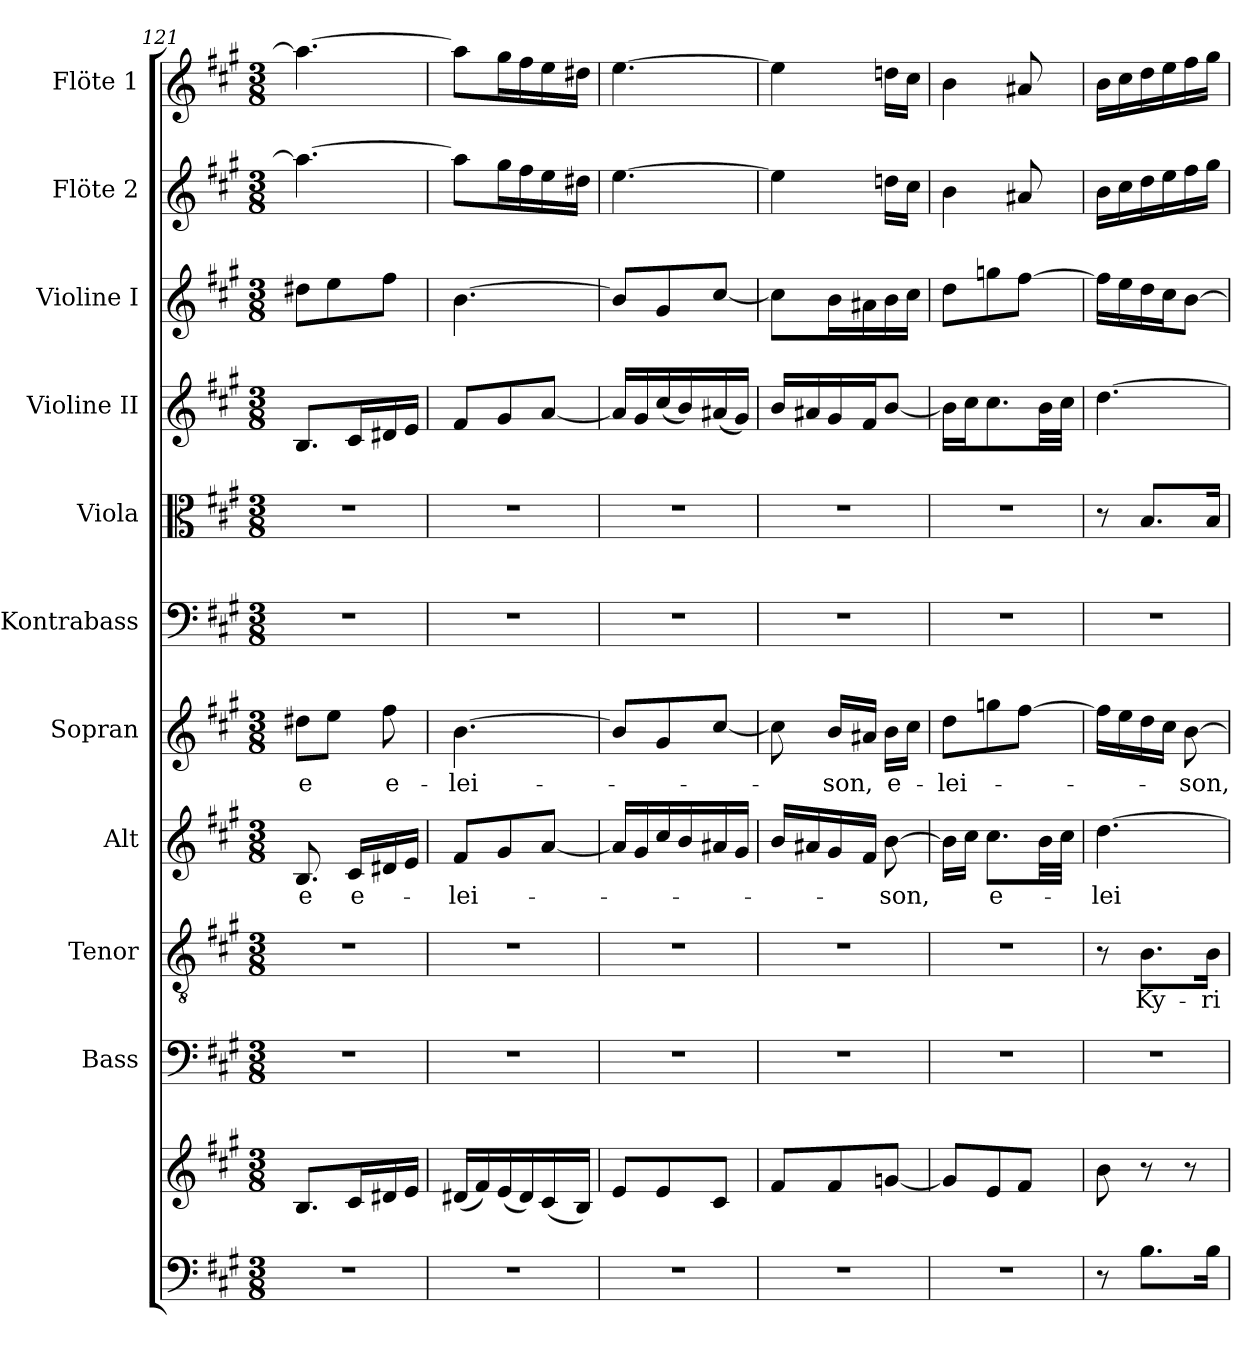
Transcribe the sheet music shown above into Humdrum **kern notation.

**kern	**kern	**kern	**kern	**text	**kern	**text	**kern	**text	**kern	**kern	**kern	**kern	**kern	**kern
*part11	*part11	*part10	*part9	*part9	*part8	*part8	*part7	*part7	*part6	*part5	*part4	*part3	*part2	*part1
*staff12	*staff11	*staff10	*staff9	*staff9	*staff8	*staff8	*staff7	*staff7	*staff6	*staff5	*staff4	*staff3	*staff2	*staff1
*	*	*I"Bass	*I"Tenor	*	*I"Alt	*	*I"Sopran	*	*I"Kontrabass	*I"Viola	*I"Violine II	*I"Violine I	*I"Flöte 2	*I"Flöte 1
*	*	*I'B.	*I'T.	*	*I'A.	*	*I'S.	*	*I'Kb.	*I'Vla.	*I'Vl. II	*I'Vl. I	*I'Fl. 2	*I'Fl. 1
*clefF4	*clefG2	*clefF4	*clefGv2	*	*clefG2	*	*clefG2	*	*clefF4	*clefC3	*clefG2	*clefG2	*clefG2	*clefG2
*	*	*	*	*	*	*	*	*	*ITrd7c12	*	*	*	*	*
*k[f#c#g#]	*k[f#c#g#]	*k[f#c#g#]	*k[f#c#g#]	*	*k[f#c#g#]	*	*k[f#c#g#]	*	*k[f#c#g#]	*k[f#c#g#]	*k[f#c#g#]	*k[f#c#g#]	*k[f#c#g#]	*k[f#c#g#]
*A:	*A:	*A:	*A:	*	*A:	*	*A:	*	*A:	*A:	*A:	*A:	*A:	*A:
*M3/8	*M3/8	*M3/8	*M3/8	*	*M3/8	*	*M3/8	*	*M3/8	*M3/8	*M3/8	*M3/8	*M3/8	*M3/8
=121	=121	=121	=121	=121	=121	=121	=121	=121	=121	=121	=121	=121	=121	=121
!	!	!	!	!	!	!LO:LY:b	!	!LO:LY:b	!	!	!	!	!	!
4.r	8.B/L	4.r	4.r	.	8.B/	-e	8dd#X\L	-e	4.r	4.r	8.B/L	8dd#X\L	4.aa\_	4.aa\_
.	.	.	.	.	.	.	8ee\J	.	.	.	.	8ee\	.	.
!	!	!	!	!	!	!LO:LY:b	!	!	!	!	!	!	!	!
.	16c#/L	.	.	.	16c#/LL	e-	.	.	.	.	16c#/L	.	.	.
!	!	!	!	!	!	!	!	!LO:LY:b	!	!	!	!	!	!
.	16d#X/	.	.	.	16d#X/	.	8ff#\	e-	.	.	16d#X/	8ff#\J	.	.
.	16e/JJ	.	.	.	16e/JJ	.	.	.	.	.	16e/JJ	.	.	.
=122	=122	=122	=122	=122	=122	=122	=122	=122	=122	=122	=122	=122	=122	=122
!	!	!	!	!	!	!LO:LY:b	!	!LO:LY:b	!	!	!	!	!	!
4.r	(<16d#X/LL	4.r	4.r	.	8f#/L	-lei-	[4.b\	-lei-	4.r	4.r	8f#/L	[4.b\	8aa\L]	8aa\L]
.	16f#/)	.	.	.	.	.	.	.	.	.	.	.	.	.
.	(<16e/	.	.	.	8g#/	.	.	.	.	.	8g#/	.	16gg#\L	16gg#\L
.	16d#/)	.	.	.	.	.	.	.	.	.	.	.	16ff#\	16ff#\
.	(<16c#/	.	.	.	[8a/J	.	.	.	.	.	[8a/J	.	16ee\	16ee\
.	16B/JJ)	.	.	.	.	.	.	.	.	.	.	.	16dd#X\JJ	16dd#X\JJ
!!LO:PB:g=z
=123	=123	=123	=123	=123	=123	=123	=123	=123	=123	=123	=123	=123	=123	=123
4.r	8e/L	4.r	4.r	.	16a/LL]	.	8b/L]	.	4.r	4.r	16a/LL]	8b/L]	[4.ee\	[4.ee\
.	.	.	.	.	16g#/	.	.	.	.	.	16g#/	.	.	.
.	8e/	.	.	.	16cc#/	.	8g#/	.	.	.	(<16cc#/	8g#/	.	.
.	.	.	.	.	16b/	.	.	.	.	.	16b/)	.	.	.
.	8c#/J	.	.	.	16a#X/	.	[8cc#/J	.	.	.	(<16a#X/	[8cc#/J	.	.
.	.	.	.	.	16g#/JJ	.	.	.	.	.	16g#/JJ)	.	.	.
=124	=124	=124	=124	=124	=124	=124	=124	=124	=124	=124	=124	=124	=124	=124
4.r	8f#/L	4.r	4.r	.	16b/LL	.	8cc#\]	.	4.r	4.r	16b/LL	8cc#\L]	4ee\]	4ee\]
.	.	.	.	.	16a#X/	.	.	.	.	.	16a#X/	.	.	.
!	!	!	!	!	!	!	!	!LO:LY:b	!	!	!	!	!	!
.	8f#/	.	.	.	16g#/	.	16b/LL	-son,	.	.	16g#/	16b\L	.	.
.	.	.	.	.	16f#/JJ	.	16a#X/JJ	.	.	.	16f#/J	16a#X\	.	.
!	!	!	!	!	!	!LO:LY:b	!	!LO:LY:b	!	!	!	!	!	!
.	[8gn/J	.	.	.	[8b\	-son,	16b\LL	e-	.	.	[8b/J	16b\	16ddn\LL	16ddn\LL
.	.	.	.	.	.	.	16cc#\JJ	.	.	.	.	16cc#\JJ	16cc#\JJ	16cc#\JJ
=125	=125	=125	=125	=125	=125	=125	=125	=125	=125	=125	=125	=125	=125	=125
!	!	!	!	!	!	!	!	!LO:LY:b	!	!	!	!	!	!
4.r	8g/L]	4.r	4.r	.	16b\LL]	.	8dd\L	-lei-	4.r	4.r	16b\LL]	8dd\L	4b\	4b\
.	.	.	.	.	16cc#\JJ	.	.	.	.	.	16cc#\J	.	.	.
!	!	!	!	!	!	!LO:LY:b	!	!	!	!	!	!	!	!
.	8e/	.	.	.	8.cc#\L	e-	8ggn\	.	.	.	8.cc#\	8ggn\	.	.
.	8f#/J	.	.	.	.	.	[8ff#\J	.	.	.	.	[8ff#\J	8a#X/	8a#X/
.	.	.	.	.	32b\LL	.	.	.	.	.	32b\LL	.	.	.
.	.	.	.	.	32cc#\JJJ	.	.	.	.	.	32cc#\JJJ	.	.	.
=126	=126	=126	=126	=126	=126	=126	=126	=126	=126	=126	=126	=126	=126	=126
!	!	!	!	!	!	!LO:LY:b	!	!	!	!	!	!	!	!
8r	8b\	4.r	8r	.	[4.dd\	-lei-	16ff#\LL]	.	4.r	8r	[4.dd\	16ff#\LL]	16b\LL	16b\LL
.	.	.	.	.	.	.	16ee\	.	.	.	.	16ee\	16cc#\	16cc#\
!	!	!	!	!LO:LY:b	!	!	!	!	!	!	!	!	!	!
8.B\L	8r	.	8.B\L	Ky-	.	.	16dd\	.	.	8.B/L	.	16dd\	16dd\	16dd\
.	.	.	.	.	.	.	16cc#\JJ	.	.	.	.	16cc#\J	16ee\	16ee\
!	!	!	!	!	!	!	!	!LO:LY:b	!	!	!	!	!	!
.	8r	.	.	.	.	.	[8b\	-son,	.	.	.	[8b\J	16ff#\	16ff#\
!	!	!	!	!LO:LY:b	!	!	!	!	!	!	!	!	!	!
16B\Jk	.	.	16B\Jk	-ri-	.	.	.	.	.	16B/Jk	.	.	16gg#\JJ	16gg#\JJ
=	=	=	=	=	=	=	=	=	=	=	=	=	=	=
*-	*-	*-	*-	*-	*-	*-	*-	*-	*-	*-	*-	*-	*-	*-
